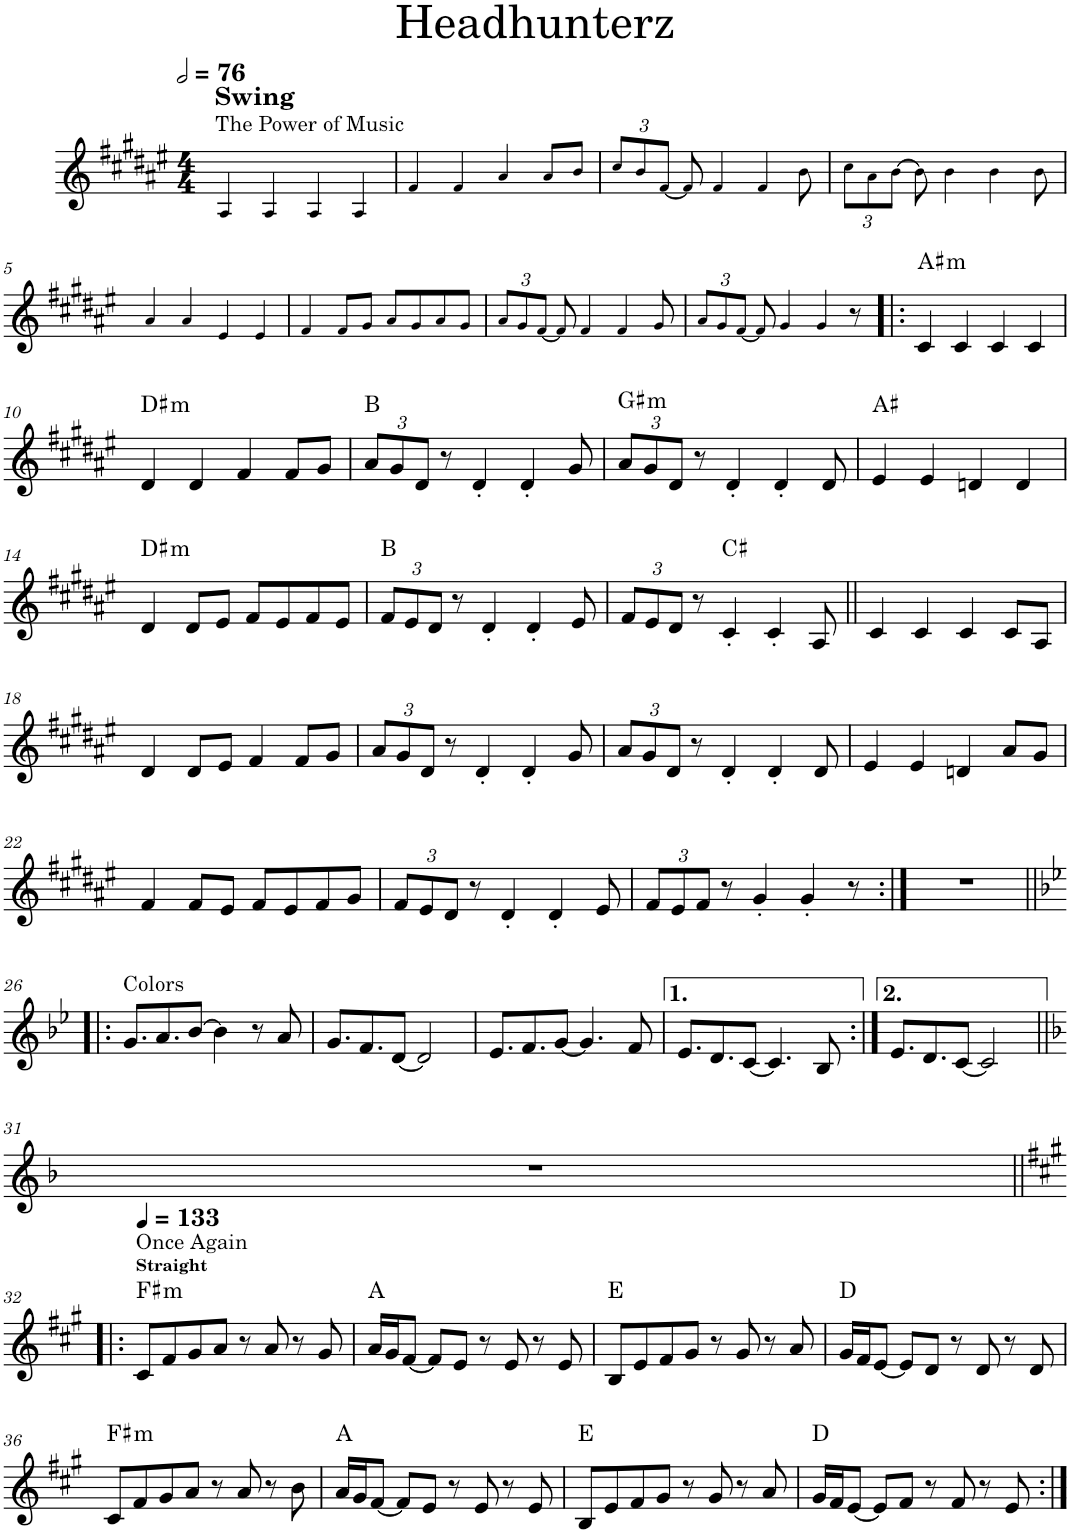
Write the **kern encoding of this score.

**kern	**harte
*part1	*part1
*staff1	*
*I"Bb Trumpet	*
*I'Bb Tpt.	*
*clefG2	*
*Trd1c2	*
*k[f#c#g#d#a#e#]	*
*M4/4	*
*MM152	*
=1	=1
!LO:TX:a:t=The Power of Music	!
!LO:TX:a:B:t=Swing	!
4A#!/	.
4A#!/	.
4A#!/	.
4A#!/	.
=2	=2
4f#!/	.
4f#!/	.
4a#!/	.
8a#!/L	.
8b!/J	.
=3	=3
*Xbrackettup	*
12cc#!/L	.
12b!/	.
[12f#!/J	.
8f#!/]	.
4f#!/	.
4f#!/	.
8b!\	.
=4	=4
12cc#!\L	.
12a#!\	.
[12b!\J	.
8b!\]	.
4b!\	.
4b!\	.
8b!\	.
!!LO:LB:g=z
=5	=5
4a#!/	.
4a#!/	.
4e#!/	.
4e#!/	.
=6	=6
4f#!/	.
8f#!/L	.
8g#!/J	.
8a#!/L	.
8g#!/	.
8a#!/	.
8g#!/J	.
=7	=7
12a#!/L	.
12g#!/	.
[12f#!/J	.
8f#!/]	.
4f#!/	.
4f#!/	.
8g#!/	.
=8	=8
12a#!/L	.
12g#!/	.
[12f#!/J	.
8f#!/]	.
4g#!/	.
4g#!/	.
8r	.
=9!|:	=9!|:
!	!LO:H:kt=m
4c#/	A#:min
4c#/	.
4c#/	.
4c#/	.
!!LO:LB:g=z
=10	=10
!	!LO:H:kt=m
4d#/	D#:min
4d#/	.
4f#/	.
8f#/L	.
8g#/J	.
=11	=11
12a#/L	B:maj
12g#/	.
12d#/J	.
8r	.
4d#'/	.
4d#'/	.
8g#/	.
=12	=12
!	!LO:H:kt=m
12a#/L	G#:min
12g#/	.
12d#/J	.
8r	.
4d#'/	.
4d#'/	.
8d#/	.
=13	=13
4e#/	A#:maj
4e#/	.
4dn/	.
4d/	.
!!LO:LB:g=z
=14	=14
!	!LO:H:kt=m
4d#/	D#:min
8d#/L	.
8e#/J	.
8f#/L	.
8e#/	.
8f#/	.
8e#/J	.
=15	=15
12f#/L	B:maj
12e#/	.
12d#/J	.
8r	.
4d#'/	.
4d#'/	.
8e#/	.
=16	=16
12f#/L	.
12e#/	.
12d#/J	.
8r	.
4c#'/	C#:maj
4c#'/	.
8A#/	.
=17||	=17||
4c#/	.
4c#/	.
4c#/	.
8c#/L	.
8A#/J	.
!!LO:LB:g=z
=18	=18
4d#/	.
8d#/L	.
8e#/J	.
4f#/	.
8f#/L	.
8g#/J	.
=19	=19
12a#/L	.
12g#/	.
12d#/J	.
8r	.
4d#'/	.
4d#'/	.
8g#/	.
=20	=20
12a#/L	.
12g#/	.
12d#/J	.
8r	.
4d#'/	.
4d#'/	.
8d#/	.
=21	=21
4e#/	.
4e#/	.
4dn/	.
8a#/L	.
8g#/J	.
!!LO:LB:g=z
=22	=22
4f#/	.
8f#/L	.
8e#/J	.
8f#/L	.
8e#/	.
8f#/	.
8g#/J	.
=23	=23
12f#/L	.
12e#/	.
12d#/J	.
8r	.
4d#'/	.
4d#'/	.
8e#/	.
=24	=24
12f#/L	.
12e#/	.
12f#/J	.
8r	.
4g#'/	.
4g#'/	.
8r	.
=25:|!	=25:|!
1r	.
!!LO:LB:g=z
=26!|:	=26!|:
*k[b-e-]	*
!LO:TX:a:t=Colors	!
8.g/L	.
8.a/	.
[8b-/J	.
4b-\]	.
8r	.
8a/	.
=27	=27
8.g/L	.
8.f/	.
[8d/J	.
2d/]	.
=28	=28
8.e-/L	.
8.f/	.
[8g/J	.
4.g/]	.
8f/	.
=29	=29
8.e-/L	.
8.d/	.
[8c/J	.
4.c/]	.
8B-/	.
=30:|!	=30:|!
8.e-/L	.
8.d/	.
[8c/J	.
2c/]	.
!!LO:LB:g=z
=31||	=31||
*k[b-]	*
1r	.
!!LO:LB:g=z
=32!|:	=32!|:
*k[f#c#g#]	*
*MM133	*
!LO:TX:a:B:t=Straight	!
!LO:TX:a:t=Once Again	!LO:H:kt=m
8c#/L	F#:min
8f#/	.
8g#/	.
8a/J	.
8r	.
8a/	.
8r	.
8g#/	.
=33	=33
16a/LL	A:maj
16g#/J	.
[8f#/J	.
8f#/L]	.
8e/J	.
8r	.
8e/	.
8r	.
8e/	.
=34	=34
8B/L	E:maj
8e/	.
8f#/	.
8g#/J	.
8r	.
8g#/	.
8r	.
8a/	.
=35	=35
16g#/LL	D:maj
16f#/J	.
[8e/J	.
8e/L]	.
8d/J	.
8r	.
8d/	.
8r	.
8d/	.
!!LO:LB:g=z
=36	=36
!	!LO:H:kt=m
8c#/L	F#:min
8f#/	.
8g#/	.
8a/J	.
8r	.
8a/	.
8r	.
8b\	.
=37	=37
16a/LL	A:maj
16g#/J	.
[8f#/J	.
8f#/L]	.
8e/J	.
8r	.
8e/	.
8r	.
8e/	.
=38	=38
8B/L	E:maj
8e/	.
8f#/	.
8g#/J	.
8r	.
8g#/	.
8r	.
8a/	.
=39	=39
16g#/LL	D:maj
16f#/J	.
[8e/J	.
8e/L]	.
8f#/J	.
8r	.
8f#/	.
8r	.
8e/	.
=:|!	=:|!
*-	*-
